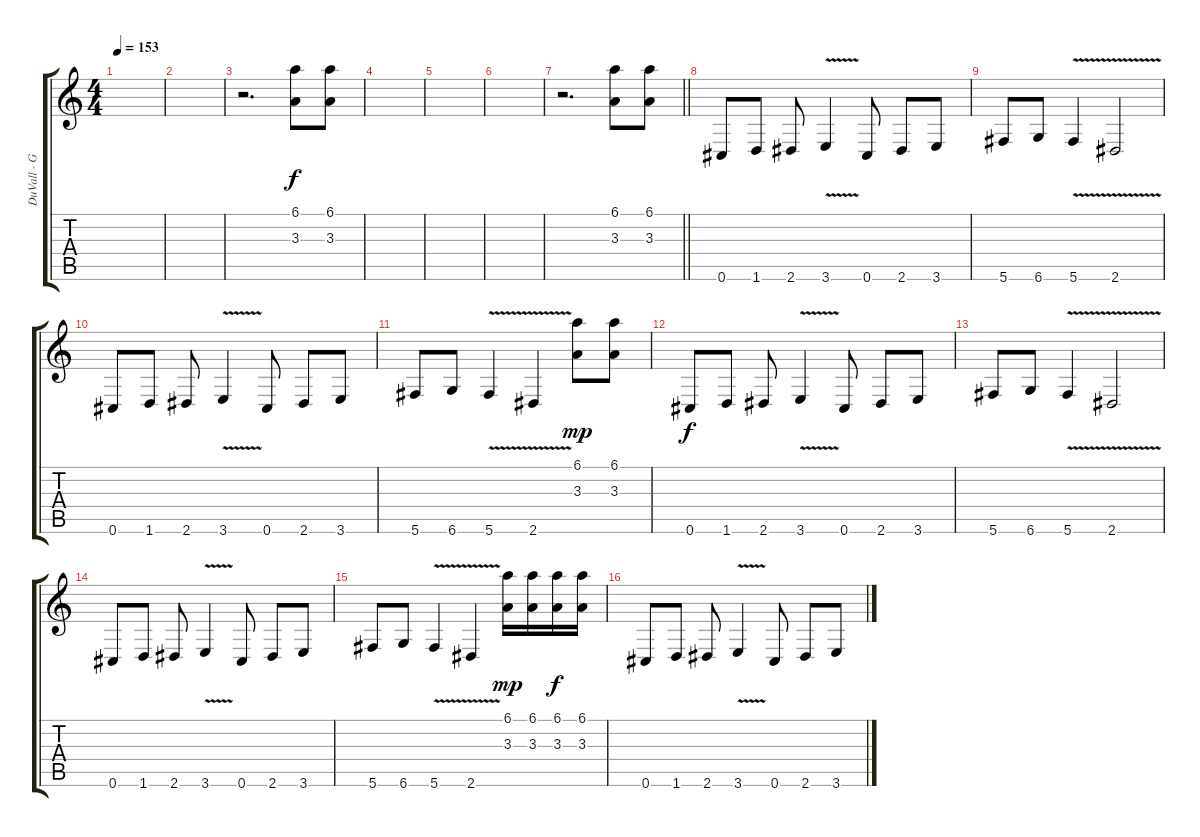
\track ("DuVall - Guitar" "DuVall - G") {instrument distortionguitar}
\staff {score tabs}
\tuning (Eb4 Bb3 Gb3 Db3 Ab2 Db2) {hide}
\ts (4 4)
\tempo 153
\clef g2
\ks c
|
|
r.2{d} (6.1 3.3).8 (6.1 3.3).8 |
|
|
|
\barLineRight lightlight
r.2{d} (6.1 3.3).8 (6.1 3.3).8 |
\section ("" "")
0.6.8 1.6.8 2.6.8 3.6{v}.4 0.6.8 2.6.8 3.6.8 |
5.6.8 6.6.8 5.6{v}.4 2.6{v}.2 |
0.6.8 1.6.8 2.6.8 3.6{v}.4 0.6.8 2.6.8 3.6.8 |
5.6.8 6.6.8 5.6{v}.4 2.6{v}.4 (6.1 3.3).8{dy mp} (6.1 3.3).8 |
0.6.8{dy f} 1.6.8 2.6.8 3.6{v}.4 0.6.8 2.6.8 3.6.8 |
5.6.8 6.6.8 5.6{v}.4 2.6{v}.2 |
0.6.8 1.6.8 2.6.8 3.6{v}.4 0.6.8 2.6.8 3.6.8 |
5.6.8 6.6.8 5.6{v}.4 2.6{v}.4 (6.1 3.3).16{dy mp} (6.1 3.3).16 (6.1 3.3).16{dy f} (6.1 3.3).16 |
0.6.8 1.6.8 2.6.8 3.6{v}.4 0.6.8 2.6.8 3.6.8
